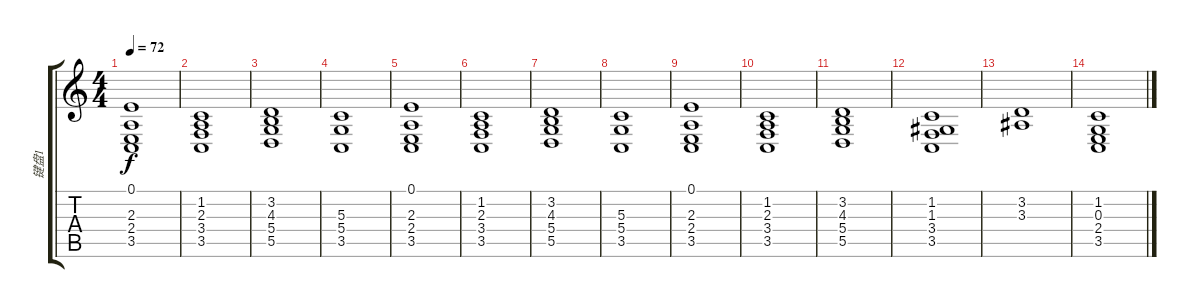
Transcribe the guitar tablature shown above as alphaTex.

\track ("键盘1" "键盘1") {instrument stringensemble2}
\staff {score tabs}
\tuning (E4 B3 G3 D3 A2 E2) {hide}
\ts (4 4)
\tempo 72
\clef g2
\ks c
(0.1 2.3 2.4 3.5).1{dy f} |
(1.2 2.3 3.4 3.5).1 |
(3.2 4.3 5.4 5.5).1 |
(5.3 5.4 3.5).1 |
(0.1 2.3 2.4 3.5).1 |
(1.2 2.3 3.4 3.5).1 |
(3.2 4.3 5.4 5.5).1 |
(5.3 5.4 3.5).1 |
(0.1 2.3 2.4 3.5).1 |
(1.2 2.3 3.4 3.5).1{txt ""} |
(3.2 4.3 5.4 5.5).1 |
(1.2 1.3 3.4 3.5).1 |
(3.2 3.3).1 |
(1.2 0.3 2.4 3.5).1
